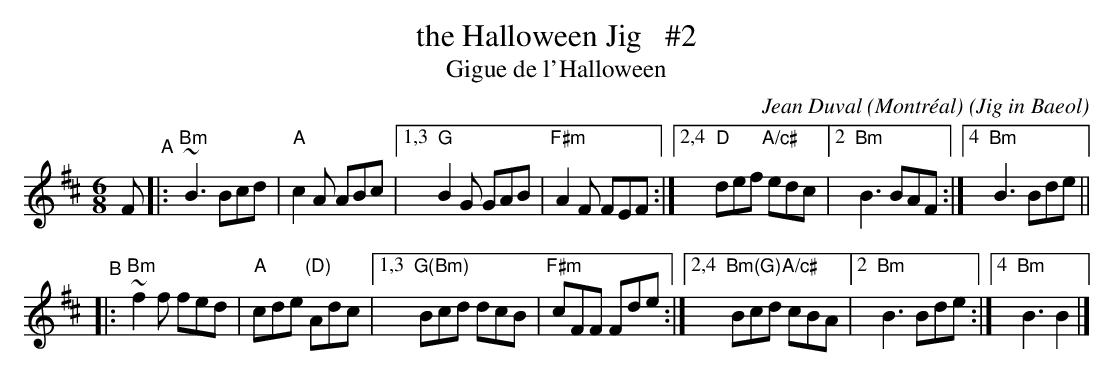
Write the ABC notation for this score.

X:1
T: the Halloween Jig   #2
T: Gigue de l'Halloween
C: Jean Duval (Montr\'eal)
O: Jig in Baeol
M: 6/8
L: 1/8
K: Bm
F "^A"|: \
"Bm"~B3 Bcd | "A"c2A ABc |\
[1,3 "G"B2G GAB | "F#m"A2F FEF :|\
[2,4 "D"def "A/c#"edc |2 "Bm"B3 BAF :|4 "Bm"B3 Bde ||
"^B"|:\
"Bm"~f2f fed | "A"cde "(D)"Adc |\
[1,3 "G(Bm)"Bcd dcB | "F#m"cFF Fde :|\
[2,4 "Bm(G)"Bcd "A/c#"cBA |2 "Bm"B3 Bde :|4 "Bm"B3 B2 |]
